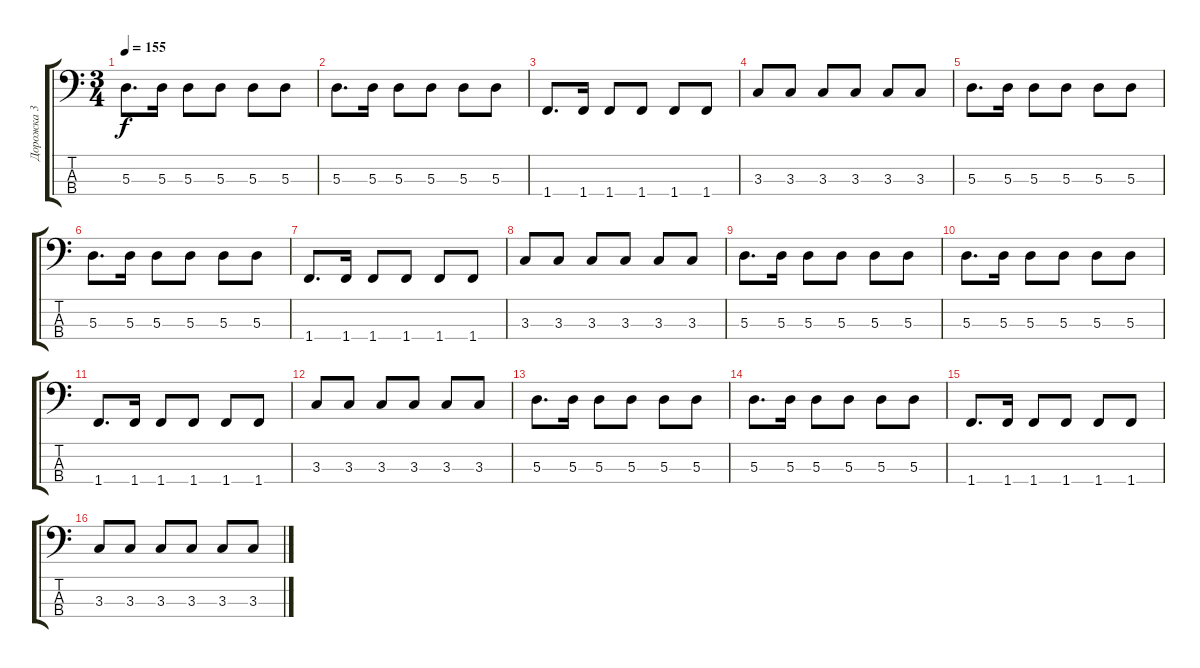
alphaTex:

\track ("Дорожка 3" "Дорожка 3") {instrument electricbassfinger}
\staff {score tabs}
\tuning (G2 D2 A1 E1) {hide}
\ts (3 4)
\tempo 155
\clef f4
\ks c
5.3.8{d dy f} 5.3.16 5.3.8 5.3.8 5.3.8 5.3.8 |
5.3.8{d} 5.3.16 5.3.8 5.3.8 5.3.8 5.3.8 |
1.4.8{d} 1.4.16 1.4.8 1.4.8 1.4.8 1.4.8 |
3.3.8 3.3.8 3.3.8 3.3.8 3.3.8 3.3.8 |
5.3.8{d} 5.3.16 5.3.8 5.3.8 5.3.8 5.3.8 |
5.3.8{d} 5.3.16 5.3.8 5.3.8 5.3.8 5.3.8 |
1.4.8{d} 1.4.16 1.4.8 1.4.8 1.4.8 1.4.8 |
3.3.8 3.3.8 3.3.8 3.3.8 3.3.8 3.3.8 |
5.3.8{d} 5.3.16 5.3.8 5.3.8 5.3.8 5.3.8 |
5.3.8{d} 5.3.16 5.3.8 5.3.8 5.3.8 5.3.8 |
1.4.8{d} 1.4.16 1.4.8 1.4.8 1.4.8 1.4.8 |
3.3.8 3.3.8 3.3.8 3.3.8 3.3.8 3.3.8 |
5.3.8{d} 5.3.16 5.3.8 5.3.8 5.3.8 5.3.8 |
5.3.8{d} 5.3.16 5.3.8 5.3.8 5.3.8 5.3.8 |
1.4.8{d} 1.4.16 1.4.8 1.4.8 1.4.8 1.4.8 |
3.3.8 3.3.8 3.3.8 3.3.8 3.3.8 3.3.8
